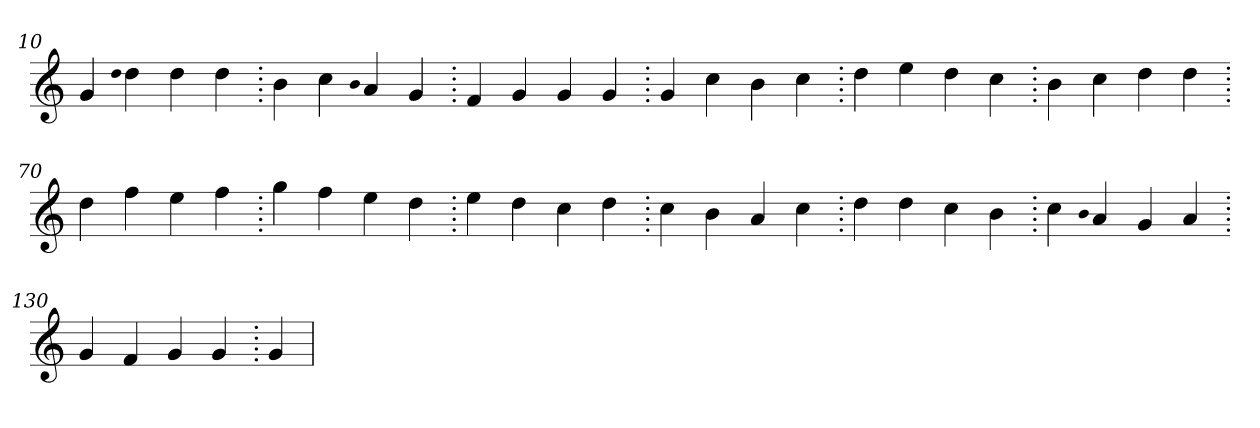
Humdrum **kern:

**kern
*part1
*staff1
*clefG2
=10.
4g
qqdd
4dd
4dd
4dd
=20.
4b
4cc
qqb
4a
4g
=30.
4f
4g
4g
4g
=40.
4g
4cc
4b
4cc
=50.
4dd
4ee
4dd
4cc
=60.
4b
4cc
4dd
4dd
=70.
4dd
4ff
4ee
4ff
=80.
4gg
4ff
4ee
4dd
=90.
4ee
4dd
4cc
4dd
=100.
4cc
4b
4a
4cc
=110.
4dd
4dd
4cc
4b
=120.
4cc
qqb
4a
4g
4a
=130.
4g
4f
4g
4g
=140.
4g
=
*-
